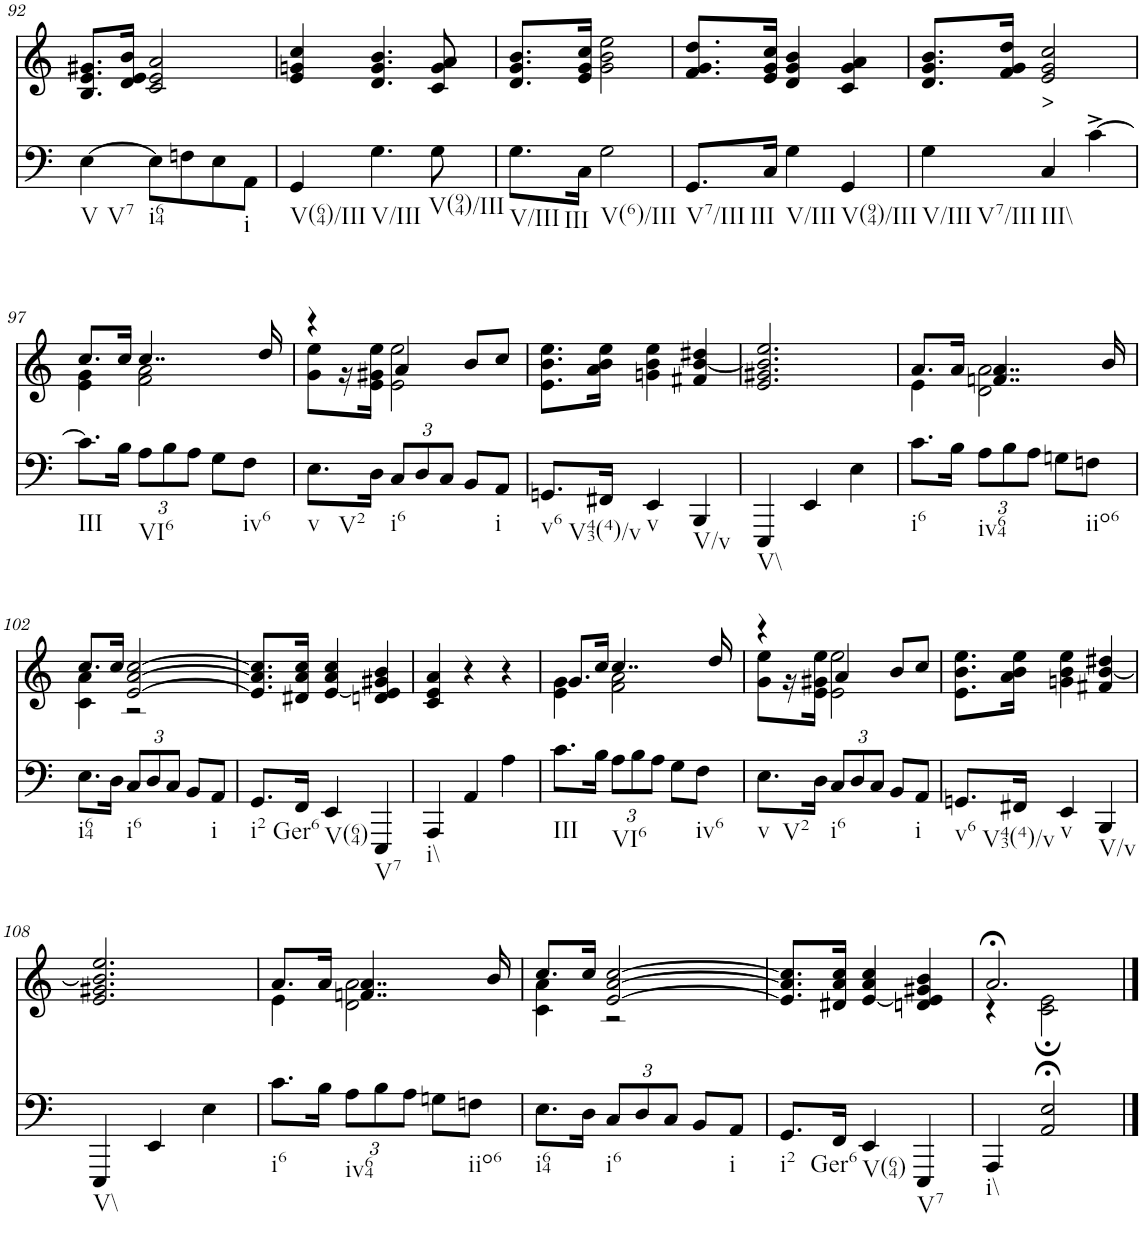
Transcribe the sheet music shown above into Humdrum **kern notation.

**kern	**kern	**text
*part2	*part1	*part1
*staff2	*staff1	*staff1
*I"Piano	*I"Piano	*
*I'Pno	*I'Pno	*
!!LO:PB:g=z
*clefF4	*clefG2	*
*k[]	*k[]	*
*M3/4	*M3/4	*
=92	=92	=92
!LO:TX:b:t=V	!	!
!LO:TX:b:t=V7	!	!
[4E\	8.B/ 8.e/ 8.g#X/L	.
.	16d/ 16e/ 16b/Jk	.
!LO:TX:b:t=i64	!	!
8E\L]	2c/ 2e/ 2a/	.
8Fn\	.	.
8E\	.	.
!LO:TX:b:t=i	!	!
8AA\J	.	.
=93	=93	=93
!LO:TX:b:t=V(64)/III	!	!
4GG/	4e/ 4gn/ 4cc/	.
!LO:TX:b:t=V/III	!	!
4.G\	4.d/ 4.g/ 4.b/	.
!LO:TX:b:t=V(94)/III	!	!
8G\	8c/ 8g/ 8a/	.
=94	=94	=94
!LO:TX:b:t=V/III	!	!
!LO:TX:b:t=III	!	!
8.G\L	8.d/ 8.g/ 8.b/L	.
16C\Jk	16e/ 16g/ 16cc/Jk	.
!LO:TX:b:t=V(6)/III	!	!
2G\	2g\ 2b\ 2ee\	.
=95	=95	=95
!LO:TX:b:t=V7/III	!	!
!LO:TX:b:t=III	!	!
8.GG/L	8.f/ 8.g/ 8.dd/L	.
16C/Jk	16e/ 16g/ 16cc/Jk	.
!LO:TX:b:t=V/III	!	!
4G\	4d/ 4g/ 4b/	.
!LO:TX:b:t=V(94)/III	!	!
4GG/	4c/ 4g/ 4a/	.
=96	=96	=96
!LO:TX:b:t=V/III	!	!
!LO:TX:b:t=V7/III	!	!
4G\	8.d/ 8.g/ 8.b/L	.
.	16f/ 16g/ 16dd/Jk	.
!LO:TX:b:t=III\\	!	!
!	!	!LO:LY:b
4C/	2e/ 2g/ 2cc/	>
[4c^\	.	.
!!LO:LB:g=z
=97	=97	=97
*	*^	*
!LO:TX:b:t=III	!	!	!
8.c\L]	8.cc/L	4e\ 4g\	.
16B\Jk	16cc/Jk	.	.
*Xbrackettup	*	*	*
!LO:TX:b:t=VI6	!	!	!
12A\L	4..cc/	2f\ 2a\	.
12B\	.	.	.
12A\J	.	.	.
8G\L	.	.	.
!LO:TX:b:t=iv6	!	!	!
8F\J	.	.	.
.	16dd/	.	.
=98	=98	=98	=98
!LO:TX:b:t=v	!	!	!
!LO:TX:b:t=V2	!	!	!
8.E\L	4r	8g\ 8ee\L	.
.	.	16r	.
16D\Jk	.	16e\ 16g#X\ 16ee\JJ	.
!LO:TX:b:t=i6	!	!	!
12C/L	4a/	2e\ 2ee\	.
12D/	.	.	.
12C/J	.	.	.
8BB/L	8b/L	.	.
!LO:TX:b:t=i	!	!	!
8AA/J	8cc/J	.	.
*	*v	*v	*
=99	=99	=99
!LO:TX:b:t=v6	!	!
!LO:TX:b:t=V43(4)/v	!	!
8.GGn/L	8.e\ 8.b\ 8.ee\L	.
16FF#X/Jk	16a\ 16b\ 16ee\Jk	.
!LO:TX:b:t=v	!	!
4EE/	4gn\ 4b\ 4ee\	.
!LO:TX:b:t=V/v	!	!
4BBB/	4f#X/ [4b/ 4dd#X/	.
=100	=100	=100
!LO:TX:b:t=V\\	!	!
4EEE/	2.e/ 2.g#X/ 2.b/] 2.ee/	.
4EE/	.	.
4E\	.	.
=101	=101	=101
*	*^	*
!LO:TX:b:t=i6	!	!	!
8.c\L	8.a/L	4e\	.
16B\Jk	16a/Jk	.	.
!LO:TX:b:t=iv64	!	!	!
12A\L	4..fn/ 4..a/	2d\ 2a\	.
12B\	.	.	.
12A\J	.	.	.
8Gn\L	.	.	.
!LO:TX:b:t=iio6	!	!	!
8Fn\J	.	.	.
.	16b/	.	.
!!LO:LB:g=z	!!
=102	=102	=102	=102
!LO:TX:b:t=i64	!	!	!
8.E\L	8.cc/L	4c\ 4a\	.
16D\Jk	16cc/Jk	.	.
!LO:TX:b:t=i6	!	!	!
12C/L	[2e/ [2a/ [2cc/	2r	.
12D/	.	.	.
12C/J	.	.	.
8BB/L	.	.	.
!LO:TX:b:t=i	!	!	!
8AA/J	.	.	.
*	*v	*v	*
=103	=103	=103
!LO:TX:b:t=i2	!	!
!LO:TX:b:t=Ger6	!	!
8.GG/L	8.e/] 8.a/] 8.cc/]L	.
16FF/Jk	16d#X/ 16a/ 16cc/Jk	.
!LO:TX:b:t=V(64)	!	!
4EE/	[4e/ 4a/ 4cc/	.
!LO:TX:b:t=V7	!	!
4EEE/	4dn/ 4e/] 4g#X/ 4b/	.
=104	=104	=104
!LO:TX:b:t=i\\	!	!
4AAA/	4c/ 4e/ 4a/	.
4AA/	4r	.
4A\	4r	.
=105	=105	=105
*	*^	*
!LO:TX:b:t=III	!	!	!
8.c\L	8.g/L	4e\ 4g\	.
16B\Jk	16cc/Jk	.	.
!LO:TX:b:t=VI6	!	!	!
12A\L	4..cc/	2f\ 2a\	.
12B\	.	.	.
12A\J	.	.	.
8G\L	.	.	.
!LO:TX:b:t=iv6	!	!	!
8F\J	.	.	.
.	16dd/	.	.
=106	=106	=106	=106
!LO:TX:b:t=v	!	!	!
!LO:TX:b:t=V2	!	!	!
8.E\L	4r	8g\ 8ee\L	.
.	.	16r	.
16D\Jk	.	16e\ 16g#X\ 16ee\JJ	.
!LO:TX:b:t=i6	!	!	!
12C/L	4a/	2e\ 2ee\	.
12D/	.	.	.
12C/J	.	.	.
8BB/L	8b/L	.	.
!LO:TX:b:t=i	!	!	!
8AA/J	8cc/J	.	.
*	*v	*v	*
=107	=107	=107
!LO:TX:b:t=v6	!	!
!LO:TX:b:t=V43(4)/v	!	!
8.GGn/L	8.e\ 8.b\ 8.ee\L	.
16FF#X/Jk	16a\ 16b\ 16ee\Jk	.
!LO:TX:b:t=v	!	!
4EE/	4gn\ 4b\ 4ee\	.
!LO:TX:b:t=V/v	!	!
4BBB/	4f#X/ [4b/ 4dd#X/	.
!!LO:LB:g=z
=108	=108	=108
!LO:TX:b:t=V\\	!	!
4EEE/	2.e/ 2.g#X/ 2.b/] 2.ee/	.
4EE/	.	.
4E\	.	.
=109	=109	=109
*	*^	*
!LO:TX:b:t=i6	!	!	!
8.c\L	8.a/L	4e\	.
16B\Jk	16a/Jk	.	.
!LO:TX:b:t=iv64	!	!	!
12A\L	4..fn/ 4..a/	2d\ 2a\	.
12B\	.	.	.
12A\J	.	.	.
8Gn\L	.	.	.
!LO:TX:b:t=iio6	!	!	!
8Fn\J	.	.	.
.	16b/	.	.
=110	=110	=110	=110
!LO:TX:b:t=i64	!	!	!
8.E\L	8.cc/L	4c\ 4a\	.
16D\Jk	16cc/Jk	.	.
!LO:TX:b:t=i6	!	!	!
12C/L	[2e/ [2a/ [2cc/	2r	.
12D/	.	.	.
12C/J	.	.	.
8BB/L	.	.	.
!LO:TX:b:t=i	!	!	!
8AA/J	.	.	.
*	*v	*v	*
=111	=111	=111
!LO:TX:b:t=i2	!	!
!LO:TX:b:t=Ger6	!	!
8.GG/L	8.e/] 8.a/] 8.cc/]L	.
16FF/Jk	16d#X/ 16a/ 16cc/Jk	.
!LO:TX:b:t=V(64)	!	!
4EE/	[4e/ 4a/ 4cc/	.
!LO:TX:b:t=V7	!	!
4EEE/	4dn/ 4e/] 4g#X/ 4b/	.
=112	=112	=112
*	*^	*
!LO:TX:b:t=i\\	!	!	!
4AAA/	2.a;</	4r	.
2AA/;< 2E/;<	.	2c\; 2e\;	.
*	*v	*v	*
==	==	==
*-	*-	*-
